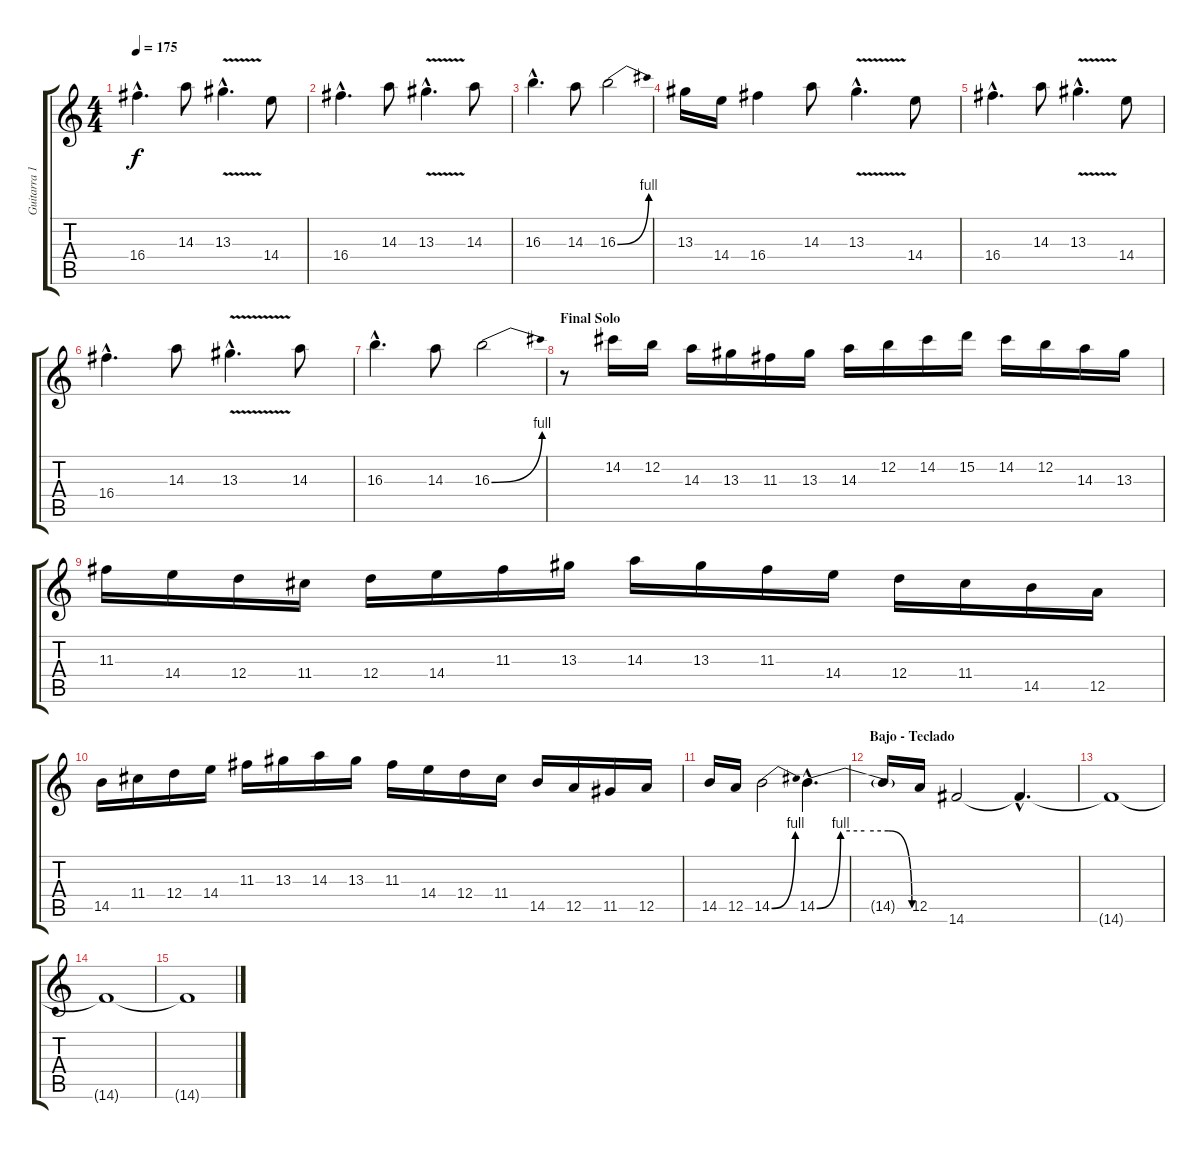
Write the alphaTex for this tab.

\track ("Guitarra 1" "Guitarra 1") {instrument overdrivenguitar}
\staff {score tabs}
\tuning (E4 B3 G3 D3 A2 E2) {hide}
\ts (4 4)
\tempo 175
\clef g2
\ks c
16.4{hac}.4{d dy f} 14.3.8 13.3{v hac}.4{d} 14.4.8 |
16.4{hac}.4{d} 14.3.8 13.3{v hac}.4{d} 14.3.8 |
16.3{hac}.4{d} 14.3.8 16.3{be (bend 0 0 60 4)}.2 |
13.3.16 14.4.16 16.4.4 14.3.8 13.3{v hac}.4{d} 14.4.8 |
16.4{hac}.4{d} 14.3.8 13.3{v hac}.4{d} 14.4.8 |
16.4{hac}.4{d} 14.3.8 13.3{v hac}.4{d} 14.3.8 |
16.3{hac}.4{d} 14.3.8 16.3{be (bend 0 0 60 4)}.2 |
\section ("" "Final Solo")
r.8 14.2.16 12.2.16 14.3.16 13.3.16 11.3.16 13.3.16 14.3.16 12.2.16 14.2.16 15.2.16 14.2.16 12.2.16 14.3.16 13.3.16 |
11.3.16 14.4.16 12.4.16 11.4.16 12.4.16 14.4.16 11.3.16 13.3.16 14.3.16 13.3.16 11.3.16 14.4.16 12.4.16 11.4.16 14.5.16 12.5.16 |
14.5.16 11.4.16 12.4.16 14.4.16 11.3.16 13.3.16 14.3.16 13.3.16 11.3.16 14.4.16 12.4.16 11.4.16 14.5.16 12.5.16 11.5.16 12.5.16 |
14.5.16 12.5.16 14.5{be (bend 0 0 60 4)}.2 14.5{be (custom 0 0 15 4 30 4 45 4 60 0) hac}.4{d} |
\section ("" "Bajo - Teclado")
14.5{t}.16 12.5.16 14.6.2{volume 0} 14.6{hac t}.4{d} |
14.6{t}.1 |
14.6{t}.1 |
14.6{t}.1
